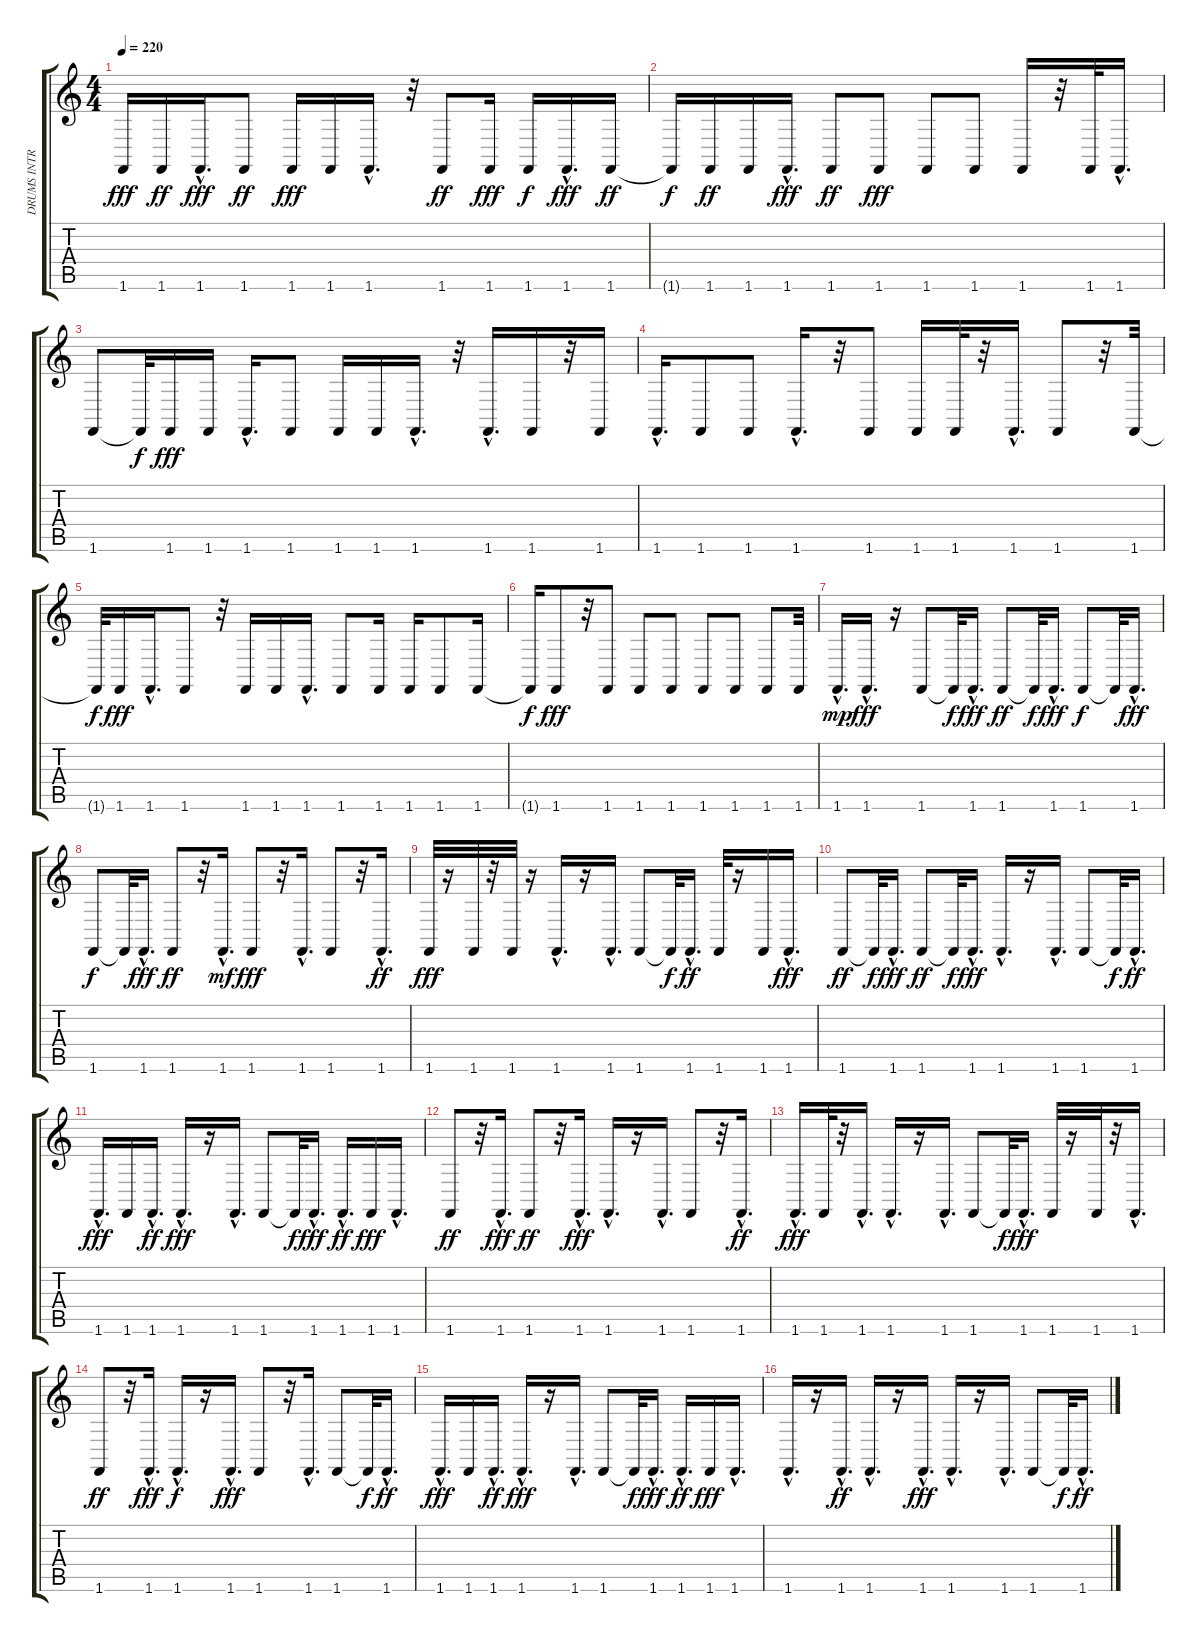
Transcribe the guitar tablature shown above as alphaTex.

\track ("DRUMS INTRO" "DRUMS INTR") {instrument melodictom}
\staff {score tabs}
\tuning (E4 B3 G3 D3 A2 E2) {hide}
\ts (4 4)
\tempo 220
\clef g2
\ks c
1.6.16{dy fff instrument melodictom} 1.6.16{dy ff} 1.6{hac}.16{d dy fff} 1.6.8{dy ff} 1.6.16{dy fff} 1.6.16 1.6{hac}.16{d} r.32 1.6.8{dy ff} 1.6.16{dy fff} 1.6.16{dy f} 1.6{hac}.16{d dy fff} 1.6.16{dy ff} |
1.6{t}.16{dy f} 1.6.16{dy ff} 1.6.16 1.6{hac}.16{d dy fff} 1.6.8{dy ff} 1.6.8{dy fff} 1.6.8 1.6.8 1.6.16 r.32 1.6.32 1.6{hac}.16{d} |
1.6.8 1.6{t}.32{dy f} 1.6.16{dy fff} 1.6.16 1.6{hac}.16{d} 1.6.8 1.6.16 1.6.16 1.6{hac}.16{d} r.32 1.6{hac}.16{d} 1.6.16 r.32 1.6.16 |
1.6{hac}.16{d} 1.6.8 1.6.8 1.6{hac}.16{d} r.32 1.6.8 1.6.16 1.6.32 r.32 1.6{hac}.16{d} 1.6.8 r.32 1.6.32 |
1.6{t}.32{dy f} 1.6.16{dy fff} 1.6{hac}.16{d} 1.6.8 r.32 1.6.16 1.6.16 1.6{hac}.16{d} 1.6.8 1.6.16 1.6.16 1.6.8 1.6.16 |
1.6{t}.16{dy f} 1.6.8{dy fff} r.32 1.6.8 1.6.8 1.6.8 1.6.8 1.6.8 1.6.8 1.6.32 |
1.6{hac}.16{d dy mp} 1.6{hac}.16{d dy fff} r.16 1.6.8 1.6{t}.32{dy f} 1.6{hac}.16{d dy fff} 1.6.8{dy ff} 1.6{t}.32{dy f} 1.6{hac}.16{d dy fff} 1.6.8{dy f} 1.6{t}.32 1.6{hac}.16{d dy fff} |
1.6.8{dy f} 1.6{t}.32 1.6{hac}.16{d dy fff} 1.6.8{dy ff} r.32 1.6{hac}.16{d dy mf} 1.6.8{dy fff} r.32 1.6{hac}.16{d} 1.6.8 r.32 1.6{hac}.16{d dy ff} |
1.6.32{dy fff} r.16 1.6.32 r.32 1.6.32 r.16 1.6{hac}.16{d} r.16 1.6{hac}.16{d} 1.6.8 1.6{t}.32{dy f} 1.6{hac}.16{d dy ff} 1.6.32 r.16 1.6.16 1.6{hac}.16{d dy fff} |
1.6.8{dy ff} 1.6{t}.32{dy f} 1.6{hac}.16{d dy fff} 1.6.8{dy ff} 1.6{t}.32{dy f} 1.6{hac}.16{d dy fff} 1.6{hac}.16{d} r.16 1.6{hac}.16{d} 1.6.8 1.6{t}.32{dy f} 1.6{hac}.16{d dy ff} |
1.6{hac}.16{d dy fff} 1.6.16 1.6{hac}.16{d dy ff} 1.6{hac}.16{d dy fff} r.16 1.6{hac}.16{d} 1.6.8 1.6{t}.32{dy f} 1.6{hac}.16{d dy fff} 1.6{hac}.16{d dy ff} 1.6.16{dy fff} 1.6{hac}.16{d} |
1.6.8{dy ff} r.32 1.6{hac}.16{d dy fff} 1.6.8{dy ff} r.32 1.6{hac}.16{d dy fff} 1.6{hac}.16{d} r.16 1.6{hac}.16{d} 1.6.8 r.32 1.6{hac}.16{d dy ff} |
1.6{hac}.16{d dy fff} 1.6.32 r.32 1.6{hac}.16{d} 1.6{hac}.16{d} r.16 1.6{hac}.16{d} 1.6.8 1.6{t}.32{dy f} 1.6{hac}.16{d dy fff} 1.6.32 r.16 1.6.32 r.32 1.6{hac}.16{d} |
1.6.8{dy ff} r.32 1.6{hac}.16{d dy fff} 1.6{hac}.16{d dy f} r.16 1.6{hac}.16{d dy fff} 1.6.8 r.32 1.6{hac}.16{d} 1.6.8 1.6{t}.32{dy f} 1.6{hac}.16{d dy ff} |
1.6{hac}.16{d dy fff} 1.6.16 1.6{hac}.16{d dy ff} 1.6{hac}.16{d dy fff} r.16 1.6{hac}.16{d} 1.6.8 1.6{t}.32{dy f} 1.6{hac}.16{d dy fff} 1.6{hac}.16{d dy ff} 1.6.16{dy fff} 1.6{hac}.16{d} |
1.6{hac}.16{d} r.16 1.6{hac}.16{d dy ff} 1.6{hac}.16{d} r.16 1.6{hac}.16{d dy fff} 1.6{hac}.16{d} r.16 1.6{hac}.16{d} 1.6.8 1.6{t}.32{dy f} 1.6{hac}.16{d dy ff}
